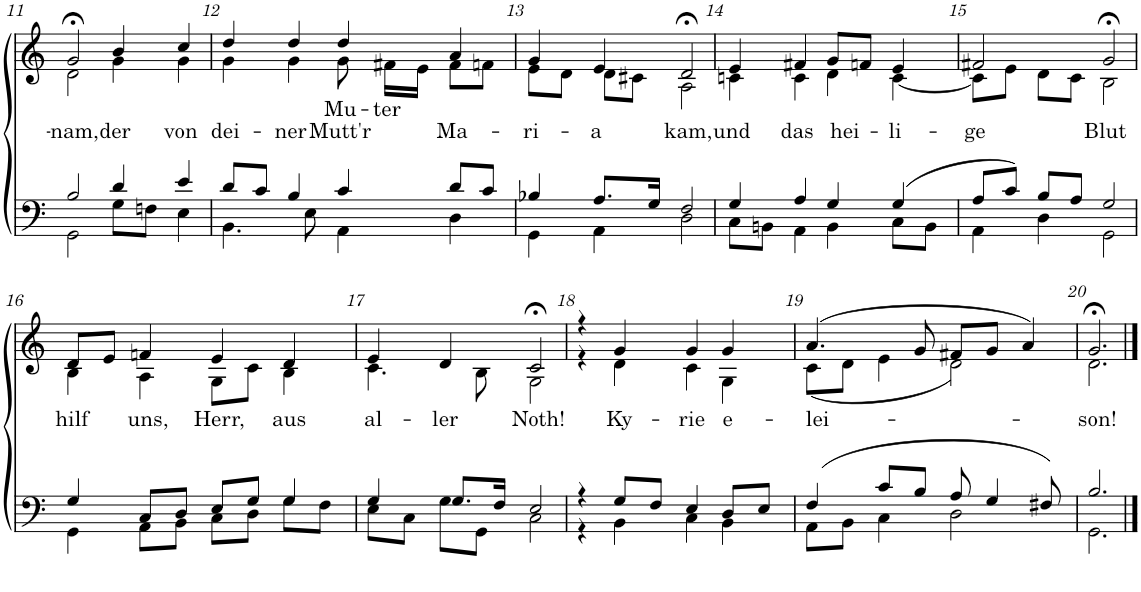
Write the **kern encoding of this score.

**kern	**kern	**text
*part2	*part1	*part1
*staff2	*staff1	*staff1
*I"Tenor/Bass	*I"Soprano/Alto	*
!!LO:PB:g=z
*clefF4	*clefG2	*
*k[]	*k[]	*
*M4/4	*M4/4	*
*met(c)	*met(c)	*
=11	=11	=11
*^	*	*
!	!	!	!LO:LY:b
*	*	*^	*
2B/	2GG\	2g;<,/	2d\	-nam,
!	!	!	!	!LO:LY:b
4d/	8G\L	4b/	4g\	der
.	8Fn\J	.	.	.
!	!	!	!	!LO:LY:b
4e/	4E\	4cc;</	4g\	von
=12	=12	=12	=12	=12
!	!	!	!	!LO:LY:b
8d/L	4.BB\	4dd/	4g\	dei-
8c/J	.	.	.	.
!	!	!	!	!LO:LY:b
4B/	.	4dd/	4g\	-ner
.	8E\	.	.	.
!	!	!	!	!LO:LY:b
!	!	!	!	!LO:LY:b
4c/	4AA\	4dd/	8g\	Mu-
!	!	!	!	!LO:LY:b
.	.	.	16f#X\LL	-ter
.	.	.	16e\JJ	.
!	!	!	!	!LO:LY:b
8d/L	4D\	4a/	8f#\L	Ma-
8c/J	.	.	8fn\J	.
=13	=13	=13	=13	=13
!	!	!	!	!LO:LY:b
4B-X/	4GG\	4g/	8e\L	ri-
.	.	.	8d\J	.
!	!	!	!	!LO:LY:b
8.A/L	4AA\	4e/	8d\L	-a
.	.	.	8c#X\J	.
16G/Jk	.	.	.	.
!	!	!	!	!LO:LY:b
2F/	2D\	2d;<,/	2A\	kam,
=14	=14	=14	=14	=14
!	!	!	!	!LO:LY:b
4G/	8C\L	4e/	4cn\	und
.	8BBn\J	.	.	.
!	!	!	!	!LO:LY:b
4A/	4AA\	4f#X/	4c\	das
!	!	!	!	!LO:LY:b
4G/	4BB\	8g/L	4d\	hei-
.	.	8fn/J	.	.
!	!	!	!	!LO:LY:b
(4G/	8C\L	4e/	[4c\	-li-
.	8BB\J	.	.	.
=15	=15	=15	=15	=15
!	!	!	!	!LO:LY:b
8A/L	4AA\	2f#X/	8c\L]	ge
8c/J)	.	.	8e\J	.
8B/L	4D\	.	8d\L	.
8A/J	.	.	8c\J	.
!	!	!	!	!LO:LY:b
2G/	2GG\	2g;<,/	2B\	Blut
!!LO:LB:g=z	!!
=16	=16	=16	=16	=16
!	!	!	!	!LO:LY:b
4G/	4GG\	8d/L	4B\	hilf
.	.	8e/J	.	.
!	!	!	!	!LO:LY:b
8C/L	8AA\L	4fn/	4A\	uns,
8D/J	8BB\J	.	.	.
!	!	!	!	!LO:LY:b
8E/L	8C\L	4e/	8G\L	Herr,
8G/J	8D\J	.	8c\J	.
!	!	!	!	!LO:LY:b
4G/	8G\L	4d/	4B\	aus
.	8F\J	.	.	.
=17	=17	=17	=17	=17
!	!	!	!	!LO:LY:b
4G/	8E\L	4e/	4.c\	al-
.	8C\J	.	.	.
!	!	!	!	!LO:LY:b
8.G/L	8G\L	4d/	.	-ler
.	8GG\J	.	8B\	.
16F/Jk	.	.	.	.
!	!	!	!	!LO:LY:b
2E/	2C\	2c;</	2G\	Noth!
=18	=18	=18	=18	=18
4r	4r	4r	4r	.
!	!	!	!	!LO:LY:b
8G/L	4BB\	4g/	4d\	Ky-
8F/J	.	.	.	.
!	!	!	!	!LO:LY:b
4E/	4C\	4g/	4c\	-rie
!	!	!	!	!LO:LY:b
8D/L	4BB\	4g/	4G\	e-
8E/J	.	.	.	.
=19	=19	=19	=19	=19
!	!	!	!	!LO:LY:b
(4F/	8AA\L	(4.a/	(8c\L	-lei-
.	8BB\J	.	8d\J	.
8c/L	4C\	.	4e\	.
8B/J	.	8g/	.	.
8A/	2D\	8f#X/L	2d\)	.
4G/	.	8g/J	.	.
.	.	4a/)	.	.
8F#X/)	.	.	.	.
=20	=20	=20	=20	=20
!	!	!	!	!LO:LY:b
2.B/	2.GG\	2.g;</	2.d\	-son!
*v	*v	*	*	*
*	*v	*v	*
==	==	==
*-	*-	*-
